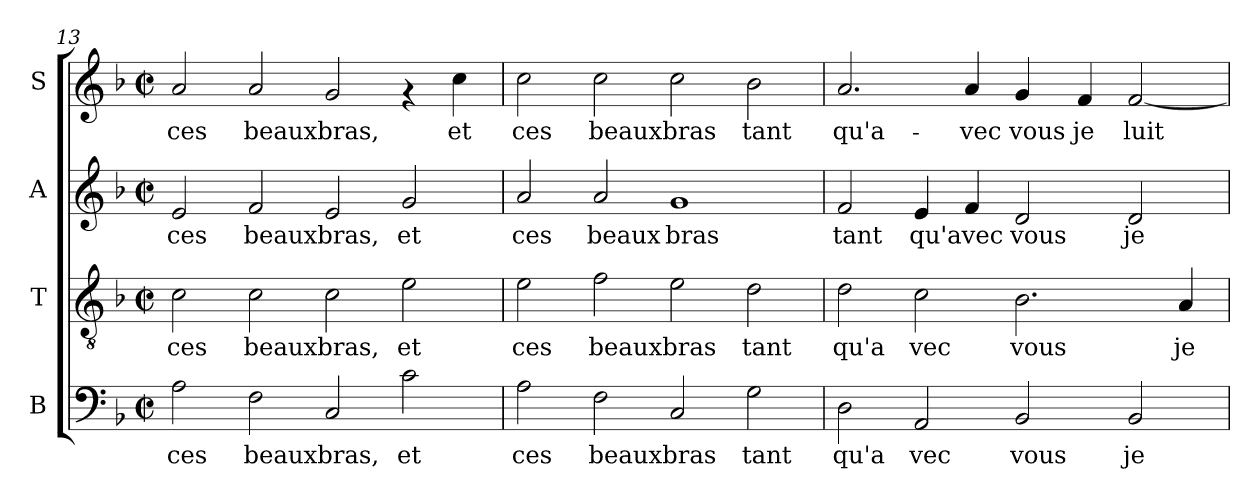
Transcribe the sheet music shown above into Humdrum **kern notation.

**kern	**text	**kern	**text	**kern	**text	**kern	**text
*part4	*part4	*part3	*part3	*part2	*part2	*part1	*part1
*staff4	*staff4	*staff3	*staff3	*staff2	*staff2	*staff1	*staff1
*I"B	*	*I"T	*	*I"A	*	*I"S	*
*clefF4	*	*clefGv2	*	*clefG2	*	*clefG2	*
*k[b-]	*	*k[b-]	*	*k[b-]	*	*k[b-]	*
*F:	*	*F:	*	*F:	*	*F:	*
*M2/2	*	*M2/2	*	*M2/2	*	*M2/2	*
*met(c|)	*	*met(c|)	*	*met(c|)	*	*met(c|)	*
=13	=13	=13	=13	=13	=13	=13	=13
!	!LO:LY:b:cj	!	!LO:LY:b:cj	!	!LO:LY:b:cj	!	!LO:LY:b:cj
2A\	ces	2c\	ces	2e/	ces	2a/	ces
!	!LO:LY:b:cj	!	!LO:LY:b:cj	!	!LO:LY:b:cj	!	!LO:LY:b:cj
2F\	beauxbras,	2c\	beauxbras,	2f/	beauxbras,	2a/	beauxbras,
!	!LO:LY:b:cj	!	!LO:LY:b:cj	!	!LO:LY:b:cj	!	!LO:LY:b:cj
2C/	.	2c\	.	2e/	.	2g/	.
!	!LO:LY:b:cj	!	!LO:LY:b:cj	!	!LO:LY:b:cj	!	!
2c\	et	2e\	et	2g/	et	4rf	.
!	!	!	!	!	!	!	!LO:LY:b:cj
.	.	.	.	.	.	4cc\	et
=14	=14	=14	=14	=14	=14	=14	=14
!	!LO:LY:b:cj	!	!LO:LY:b:cj	!	!LO:LY:b:cj	!	!LO:LY:b:cj
2A\	ces	2e\	ces	2a/	ces	2cc\	ces
!	!LO:LY:b:cj	!	!LO:LY:b:cj	!	!LO:LY:b:cj	!	!LO:LY:b:cj
2F\	beauxbras	2f\	beauxbras	2a/	beaux	2cc\	beauxbras
!	!LO:LY:b:cj	!	!LO:LY:b:cj	!	!LO:LY:b:cj	!	!LO:LY:b:cj
2C/	.	2e\	.	1g	bras	2cc\	.
!	!LO:LY:b:cj	!	!LO:LY:b:cj	!	!	!	!LO:LY:b:cj
2G\	tant	2d\	tant	.	.	2b-\	tant
!!LO:PB:g=z
=15	=15	=15	=15	=15	=15	=15	=15
!	!LO:LY:b:cj	!	!LO:LY:b:cj	!	!LO:LY:b:cj	!	!LO:LY:b:cj
2D\	qu'a	2d\	qu'a	2f/	tant	2.a/	qu'a-
!	!LO:LY:b:cj	!	!LO:LY:b:cj	!	!LO:LY:b:cj	!	!
2AA/	vec	2c\	vec	4e/	qu'avec	.	.
!	!	!	!	!	!LO:LY:b:cj	!	!LO:LY:b:cj
.	.	.	.	4f/	.	4a/	-vec
!	!LO:LY:b:cj	!	!LO:LY:b:cj	!	!LO:LY:b:cj	!	!LO:LY:b:cj
2BB-/	vous	2.B-\	vous	2d/	vous	4g/	vous
!	!	!	!	!	!	!	!LO:LY:b:cj
.	.	.	.	.	.	4f/	je
!	!LO:LY:b:cj	!	!	!	!LO:LY:b:cj	!	!LO:LY:b:cj
2BB-/	je	.	.	2d/	je	[<2f/	luit-
!	!	!	!LO:LY:b:cj	!	!	!	!
.	.	4A/	je	.	.	.	.
=	=	=	=	=	=	=	=
*-	*-	*-	*-	*-	*-	*-	*-
